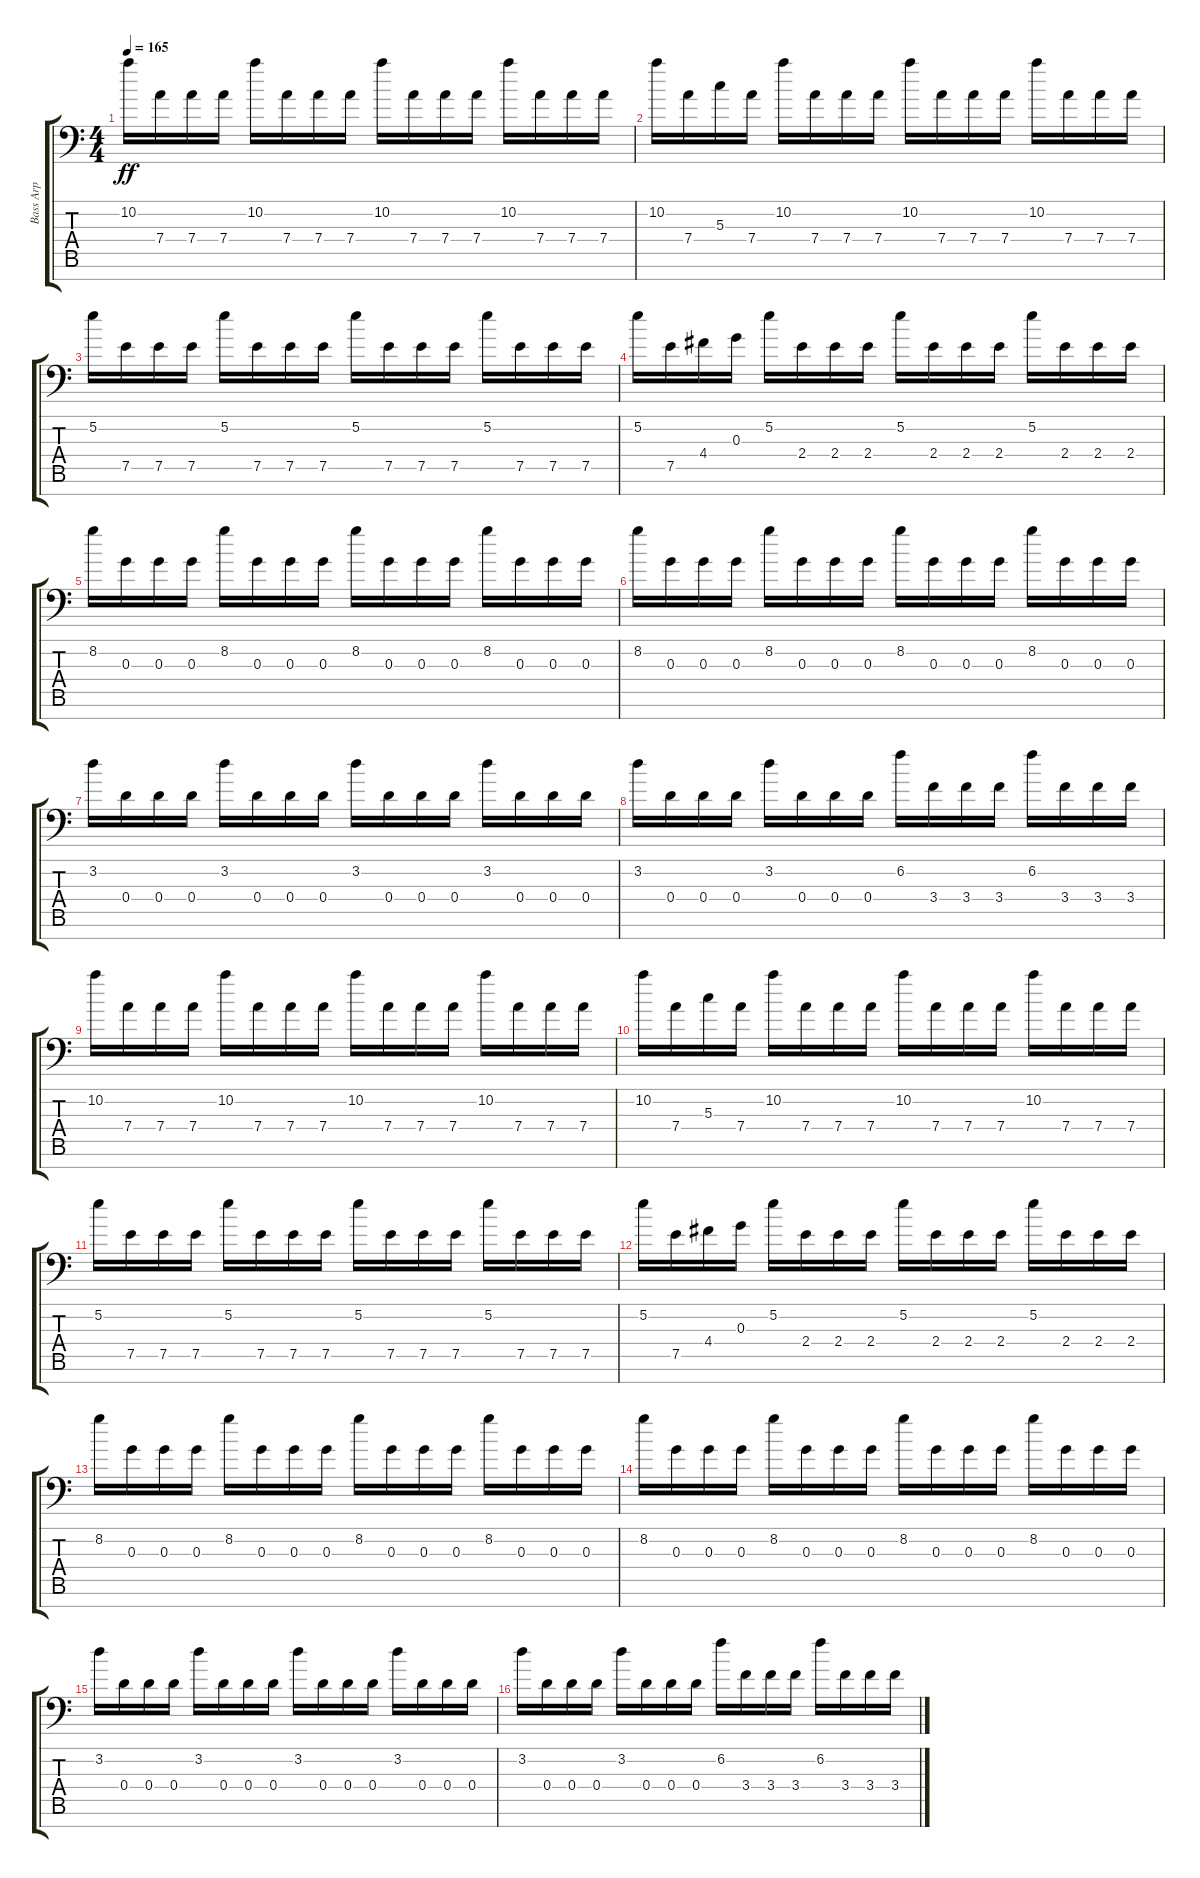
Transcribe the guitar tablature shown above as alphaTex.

\track ("Bass Arp" "Bass Arp") {instrument synthbass1}
\staff {score tabs}
\tuning (C8 B3 G3 D3 A2 E2 C-1) {hide}
\ts (4 4)
\tempo 165
\clef f4
\ks c
10.2.16{dy ff} 7.4.16 7.4.16 7.4.16 10.2.16 7.4.16 7.4.16 7.4.16 10.2.16 7.4.16 7.4.16 7.4.16 10.2.16 7.4.16 7.4.16 7.4.16 |
10.2.16 7.4.16 5.3.16 7.4.16 10.2.16 7.4.16 7.4.16 7.4.16 10.2.16 7.4.16 7.4.16 7.4.16 10.2.16 7.4.16 7.4.16 7.4.16 |
5.2.16 7.5.16 7.5.16 7.5.16 5.2.16 7.5.16 7.5.16 7.5.16 5.2.16 7.5.16 7.5.16 7.5.16 5.2.16 7.5.16 7.5.16 7.5.16 |
5.2.16 7.5.16 4.4.16 0.3.16 5.2.16 2.4.16 2.4.16 2.4.16 5.2.16 2.4.16 2.4.16 2.4.16 5.2.16 2.4.16 2.4.16 2.4.16 |
8.2.16 0.3.16 0.3.16 0.3.16 8.2.16 0.3.16 0.3.16 0.3.16 8.2.16 0.3.16 0.3.16 0.3.16 8.2.16 0.3.16 0.3.16 0.3.16 |
8.2.16 0.3.16 0.3.16 0.3.16 8.2.16 0.3.16 0.3.16 0.3.16 8.2.16 0.3.16 0.3.16 0.3.16 8.2.16 0.3.16 0.3.16 0.3.16 |
3.2.16 0.4.16 0.4.16 0.4.16 3.2.16 0.4.16 0.4.16 0.4.16 3.2.16 0.4.16 0.4.16 0.4.16 3.2.16 0.4.16 0.4.16 0.4.16 |
3.2.16 0.4.16 0.4.16 0.4.16 3.2.16 0.4.16 0.4.16 0.4.16 6.2.16 3.4.16 3.4.16 3.4.16 6.2.16 3.4.16 3.4.16 3.4.16 |
10.2.16 7.4.16 7.4.16 7.4.16 10.2.16 7.4.16 7.4.16 7.4.16 10.2.16 7.4.16 7.4.16 7.4.16 10.2.16 7.4.16 7.4.16 7.4.16 |
10.2.16 7.4.16 5.3.16 7.4.16 10.2.16 7.4.16 7.4.16 7.4.16 10.2.16 7.4.16 7.4.16 7.4.16 10.2.16 7.4.16 7.4.16 7.4.16 |
5.2.16 7.5.16 7.5.16 7.5.16 5.2.16 7.5.16 7.5.16 7.5.16 5.2.16 7.5.16 7.5.16 7.5.16 5.2.16 7.5.16 7.5.16 7.5.16 |
5.2.16 7.5.16 4.4.16 0.3.16 5.2.16 2.4.16 2.4.16 2.4.16 5.2.16 2.4.16 2.4.16 2.4.16 5.2.16 2.4.16 2.4.16 2.4.16 |
8.2.16 0.3.16 0.3.16 0.3.16 8.2.16 0.3.16 0.3.16 0.3.16 8.2.16 0.3.16 0.3.16 0.3.16 8.2.16 0.3.16 0.3.16 0.3.16 |
8.2.16 0.3.16 0.3.16 0.3.16 8.2.16 0.3.16 0.3.16 0.3.16 8.2.16 0.3.16 0.3.16 0.3.16 8.2.16 0.3.16 0.3.16 0.3.16 |
3.2.16 0.4.16 0.4.16 0.4.16 3.2.16 0.4.16 0.4.16 0.4.16 3.2.16 0.4.16 0.4.16 0.4.16 3.2.16 0.4.16 0.4.16 0.4.16 |
3.2.16 0.4.16 0.4.16 0.4.16 3.2.16 0.4.16 0.4.16 0.4.16 6.2.16 3.4.16 3.4.16 3.4.16 6.2.16 3.4.16 3.4.16 3.4.16
